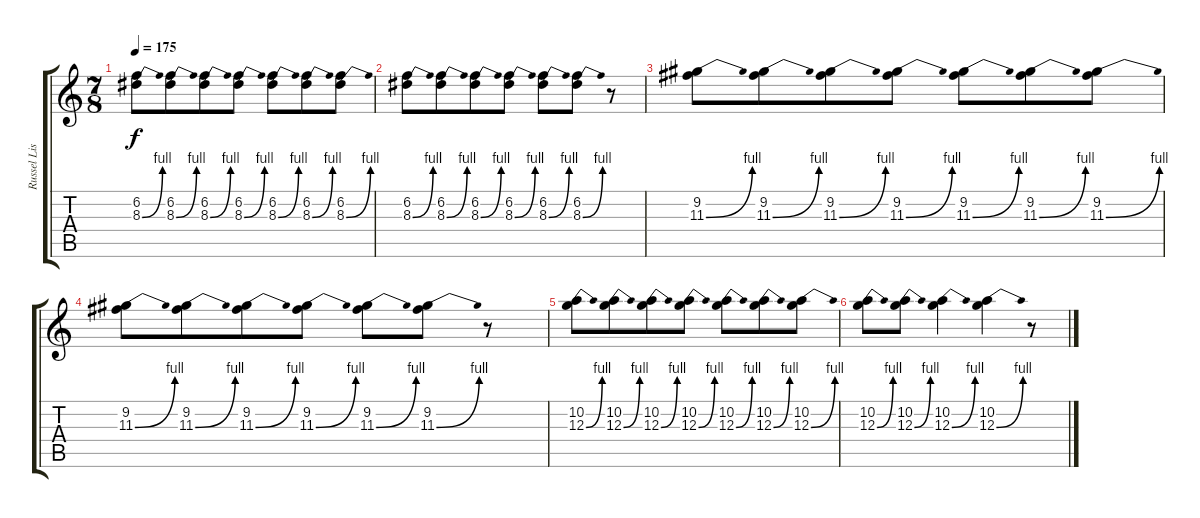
\track ("Russel Lissack (Destortion Guitar)" "Russel Lis") {instrument overdrivenguitar}
\staff {score tabs}
\tuning (E4 B3 G3 D3 A2 D2) {hide}
\ts (7 8)
\tempo 175
\clef g2
\ks c
(6.2 8.3{be (bend 0 0 60 4)}).8{dy f} (6.2 8.3{be (bend 0 0 60 4)}).8 (6.2 8.3{be (bend 0 0 60 4)}).8 (6.2 8.3{be (bend 0 0 60 4)}).8 (6.2 8.3{be (bend 0 0 60 4)}).8 (6.2 8.3{be (bend 0 0 60 4)}).8 (6.2 8.3{be (bend 0 0 60 4)}).8 |
(6.2 8.3{be (bend 0 0 60 4)}).8 (6.2 8.3{be (bend 0 0 60 4)}).8 (6.2 8.3{be (bend 0 0 60 4)}).8 (6.2 8.3{be (bend 0 0 60 4)}).8 (6.2 8.3{be (bend 0 0 60 4)}).8 (6.2 8.3{be (bend 0 0 60 4)}).8 r.8 |
(9.2 11.3{be (bend 0 0 60 4)}).8 (9.2 11.3{be (bend 0 0 60 4)}).8 (9.2 11.3{be (bend 0 0 60 4)}).8 (9.2 11.3{be (bend 0 0 60 4)}).8 (9.2 11.3{be (bend 0 0 60 4)}).8 (9.2 11.3{be (bend 0 0 60 4)}).8 (9.2 11.3{be (bend 0 0 60 4)}).8 |
(9.2 11.3{be (bend 0 0 60 4)}).8 (9.2 11.3{be (bend 0 0 60 4)}).8 (9.2 11.3{be (bend 0 0 60 4)}).8 (9.2 11.3{be (bend 0 0 60 4)}).8 (9.2 11.3{be (bend 0 0 60 4)}).8 (9.2 11.3{be (bend 0 0 60 4)}).8 r.8 |
(10.2 12.3{be (bend 0 0 60 4)}).8 (10.2 12.3{be (bend 0 0 60 4)}).8 (10.2 12.3{be (bend 0 0 60 4)}).8 (10.2 12.3{be (bend 0 0 60 4)}).8 (10.2 12.3{be (bend 0 0 60 4)}).8 (10.2 12.3{be (bend 0 0 60 4)}).8 (10.2 12.3{be (bend 0 0 60 4)}).8 |
(10.2 12.3{be (bend 0 0 60 4)}).8 (10.2 12.3{be (bend 0 0 60 4)}).8 (10.2 12.3{be (bend 0 0 60 4)}).4 (10.2 12.3{be (bend 0 0 60 4)}).4 r.8
